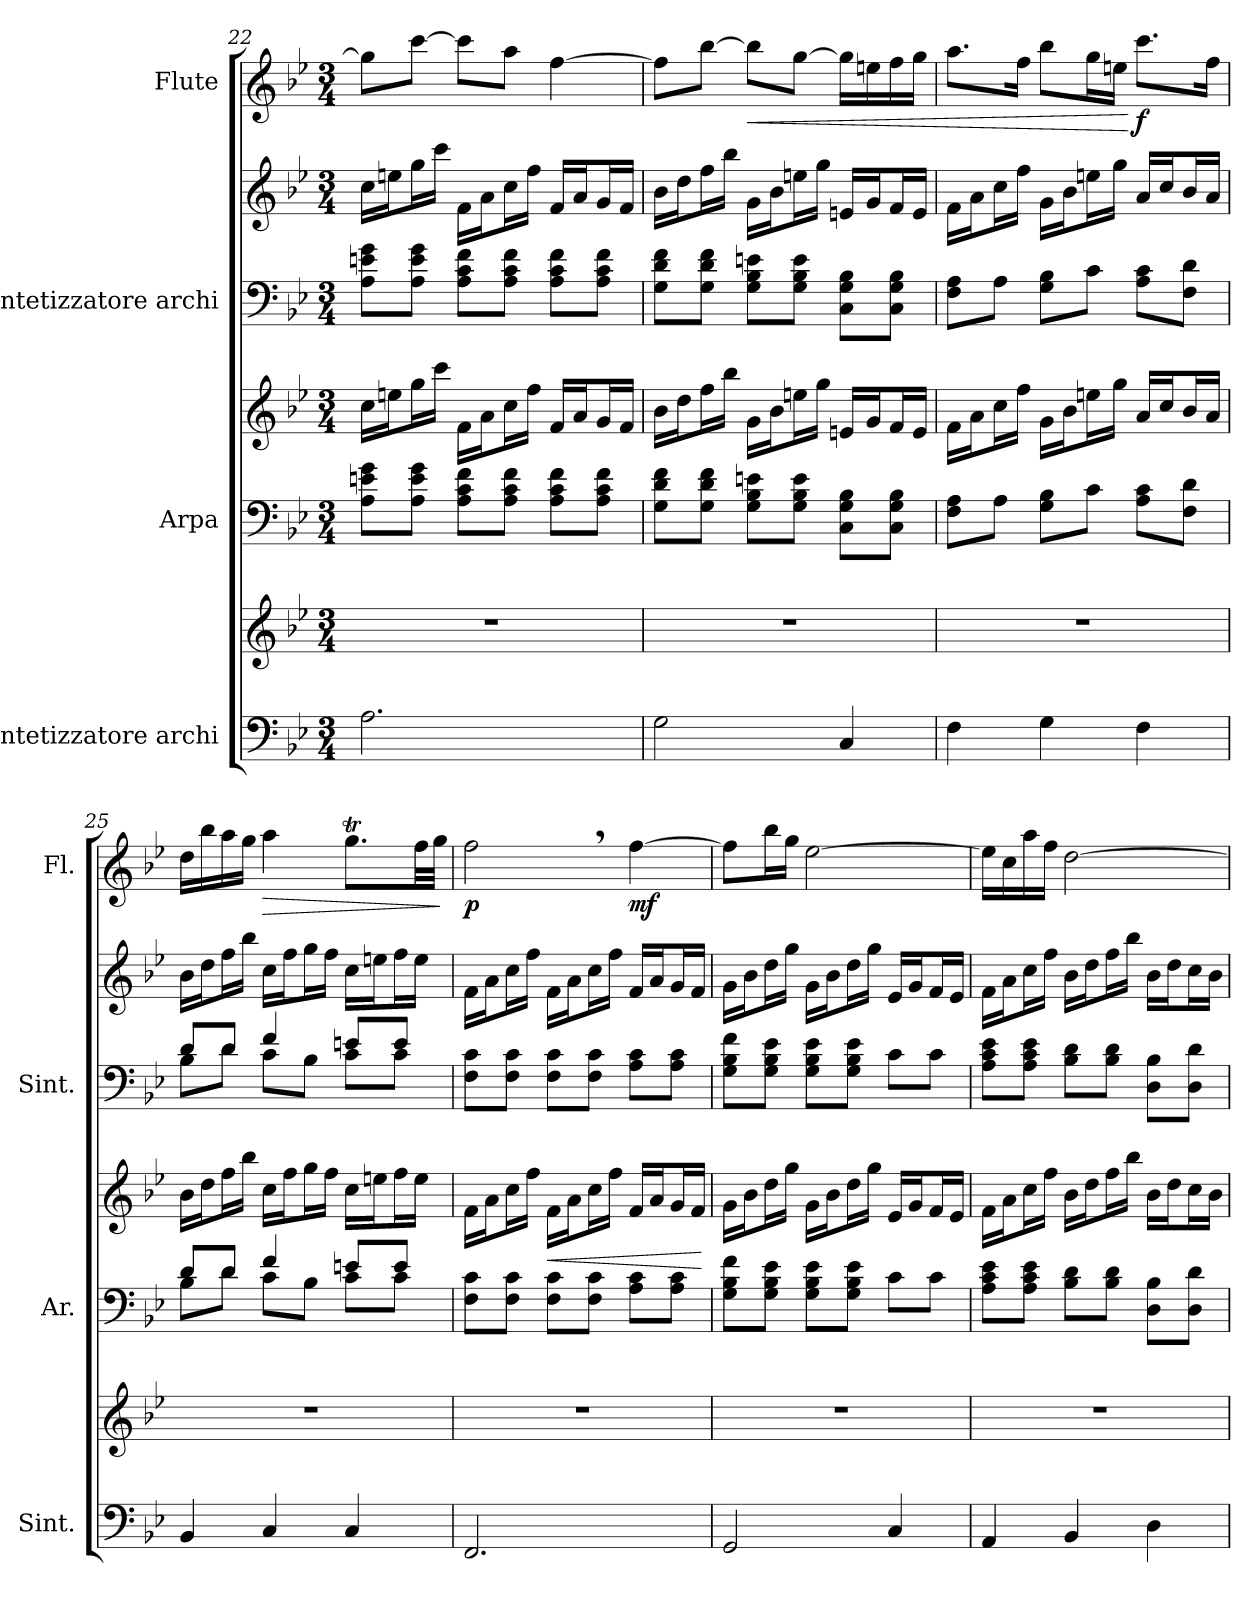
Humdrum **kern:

**kern	**kern	**kern	**kern	**dynam	**kern	**kern	**kern	**dynam
*part4	*part4	*part3	*part3	*part3	*part2	*part2	*part1	*part1
*staff7	*staff6	*staff5	*staff4	*staff4/5	*staff3	*staff2	*staff1	*staff1
*I"Sintetizzatore archi	*	*I"Arpa	*	*	*I"Sintetizzatore archi	*	*I"Flute	*
*I'Sint.	*	*I'Ar.	*	*	*I'Sint.	*	*I'Fl.	*
*clefF4	*clefG2	*clefF4	*clefG2	*	*clefF4	*clefG2	*clefG2	*
*k[b-e-]	*k[b-e-]	*k[b-e-]	*k[b-e-]	*	*k[b-e-]	*k[b-e-]	*k[b-e-]	*
*M3/4	*M3/4	*M3/4	*M3/4	*	*M3/4	*M3/4	*M3/4	*
=22	=22	=22	=22	=22	=22	=22	=22	=22
2.A\	2.r	8A\ 8en\ 8g\L	16cc\LL	.	8A\ 8en\ 8g\L	16cc\LL	8gg\L]	.
.	.	.	16een\J	.	.	16een\J	.	.
.	.	8A\ 8e\ 8g\J	16gg\L	.	8A\ 8e\ 8g\J	16gg\L	[8ccc\J	.
.	.	.	16ccc\JJ	.	.	16ccc\JJ	.	.
.	.	8A\ 8c\ 8f\L	16f\LL	.	8A\ 8c\ 8f\L	16f\LL	8ccc\L]	.
.	.	.	16a\J	.	.	16a\J	.	.
.	.	8A\ 8c\ 8f\J	16cc\L	.	8A\ 8c\ 8f\J	16cc\L	8aa\J	.
.	.	.	16ff\JJ	.	.	16ff\JJ	.	.
.	.	8A\ 8c\ 8f\L	16f/LL	.	8A\ 8c\ 8f\L	16f/LL	[4ff\	.
.	.	.	16a/J	.	.	16a/J	.	.
.	.	8A\ 8c\ 8f\J	16g/L	.	8A\ 8c\ 8f\J	16g/L	.	.
.	.	.	16f/JJ	.	.	16f/JJ	.	.
=23	=23	=23	=23	=23	=23	=23	=23	=23
2G\	2.r	8G\ 8d\ 8f\L	16b-\LL	.	8G\ 8d\ 8f\L	16b-\LL	8ff\L]	.
.	.	.	16dd\J	.	.	16dd\J	.	.
.	.	8G\ 8d\ 8f\J	16ff\L	.	8G\ 8d\ 8f\J	16ff\L	[8bb-\J	.
.	.	.	16bb-\JJ	.	.	16bb-\JJ	.	.
!	!	!	!	!	!	!	!	!LO:HP:b
.	.	8G\ 8B-\ 8en\L	16g\LL	.	8G\ 8B-\ 8en\L	16g\LL	8bb-\L]	<
.	.	.	16b-\J	.	.	16b-\J	.	.
.	.	8G\ 8B-\ 8e\J	16een\L	.	8G\ 8B-\ 8e\J	16een\L	[8gg\J	.
.	.	.	16gg\JJ	.	.	16gg\JJ	.	.
4C/	.	8C\ 8G\ 8B-\L	16en/LL	.	8C\ 8G\ 8B-\L	16en/LL	16gg\LL]	.
.	.	.	16g/J	.	.	16g/J	16een\	.
.	.	8C\ 8G\ 8B-\J	16f/L	.	8C\ 8G\ 8B-\J	16f/L	16ff\	.
.	.	.	16e/JJ	.	.	16e/JJ	16gg\JJ	.
=24	=24	=24	=24	=24	=24	=24	=24	=24
4F\	2.r	8F\ 8A\L	16f\LL	.	8F\ 8A\L	16f\LL	8.aa\L	.
.	.	.	16a\J	.	.	16a\J	.	.
.	.	8A\J	16cc\L	.	8A\J	16cc\L	.	.
.	.	.	16ff\JJ	.	.	16ff\JJ	16ff\Jk	.
4G\	.	8G\ 8B-\L	16g\LL	.	8G\ 8B-\L	16g\LL	8bb-\L	.
.	.	.	16b-\J	.	.	16b-\J	.	.
.	.	8c\J	16een\L	.	8c\J	16een\L	16gg\L	.
.	.	.	16gg\JJ	.	.	16gg\JJ	16een\JJ	.
!	!	!	!	!	!	!	!	!LO:DY:n=1:b
4F\	.	8A\ 8c\L	16a/LL	.	8A\ 8c\L	16a/LL	8.ccc\L	[ f
.	.	.	16cc/J	.	.	16cc/J	.	.
.	.	8F\ 8d\J	16b-/L	.	8F\ 8d\J	16b-/L	.	.
.	.	.	16a/JJ	.	.	16a/JJ	16ff\Jk	.
=25	=25	=25	=25	=25	=25	=25	=25	=25
*	*	*^	*	*	*^	*	*	*
4BB-/	2.r	8d/L	8B-\L	16b-\LL	.	8d/L	8B-\L	16b-\LL	16dd\LL	.
.	.	.	.	16dd\J	.	.	.	16dd\J	16bb-\	.
.	.	8d/J	8d\J	16ff\L	.	8d/J	8d\J	16ff\L	16aa\	.
.	.	.	.	16bb-\JJ	.	.	.	16bb-\JJ	16gg\JJ	.
!	!	!	!	!	!	!	!	!	!	!LO:HP:b
4C/	.	4f/	8c\L	16cc\LL	.	4f/	8c\L	16cc\LL	4aa\	>
.	.	.	.	16ff\J	.	.	.	16ff\J	.	.
.	.	.	8B-\J	16gg\L	.	.	8B-\J	16gg\L	.	.
.	.	.	.	16ff\JJ	.	.	.	16ff\JJ	.	.
4C/	.	8en/L	8c\L	16cc\LL	.	8en/L	8c\L	16cc\LL	8.ggT\L	.
.	.	.	.	16een\J	.	.	.	16een\J	.	.
.	.	8e/J	8c\J	16ff\L	.	8e/J	8c\J	16ff\L	.	.
.	.	.	.	16ee\JJ	.	.	.	16ee\JJ	32ff\LL	.
.	.	.	.	.	.	.	.	.	32gg\JJJ	.
*	*	*v	*v	*	*	*v	*v	*	*	*
.	.	.	.	.	.	.	.	]
!!LO:LB:g=z
=26	=26	=26	=26	=26	=26	=26	=26	=26
!	!	!	!	!	!	!	!	!LO:DY:b
2.FF/	2.r	8F\ 8c\L	16f\LL	.	8F\ 8c\L	16f\LL	2ff,\	p
.	.	.	16a\J	.	.	16a\J	.	.
.	.	8F\ 8c\J	16cc\L	.	8F\ 8c\J	16cc\L	.	.
.	.	.	16ff\JJ	.	.	16ff\JJ	.	.
!	!	!	!	!LO:HP:b	!	!	!	!
.	.	8F\ 8c\L	16f\LL	<	8F\ 8c\L	16f\LL	.	.
.	.	.	16a\J	.	.	16a\J	.	.
.	.	8F\ 8c\J	16cc\L	.	8F\ 8c\J	16cc\L	.	.
.	.	.	16ff\JJ	.	.	16ff\JJ	.	.
!	!	!	!	!	!	!	!	!LO:DY:b
.	.	8A\ 8c\L	16f/LL	.	8A\ 8c\L	16f/LL	[4ff\	mf
.	.	.	16a/J	.	.	16a/J	.	.
.	.	8A\ 8c\J	16g/L	.	8A\ 8c\J	16g/L	.	.
.	.	.	16f/JJ	.	.	16f/JJ	.	.
.	.	.	.	[	.	.	.	.
=27	=27	=27	=27	=27	=27	=27	=27	=27
2GG/	2.r	8G\ 8B-\ 8f\L	16g\LL	.	8G\ 8B-\ 8f\L	16g\LL	8ff\L]	.
.	.	.	16b-\J	.	.	16b-\J	.	.
.	.	8G\ 8B-\ 8e-\J	16dd\L	.	8G\ 8B-\ 8e-\J	16dd\L	16bb-\L	.
.	.	.	16gg\JJ	.	.	16gg\JJ	16gg\JJ	.
.	.	8G\ 8B-\ 8e-\L	16g\LL	.	8G\ 8B-\ 8e-\L	16g\LL	[2ee-\	.
.	.	.	16b-\J	.	.	16b-\J	.	.
.	.	8G\ 8B-\ 8e-\J	16dd\L	.	8G\ 8B-\ 8e-\J	16dd\L	.	.
.	.	.	16gg\JJ	.	.	16gg\JJ	.	.
4C/	.	8c\L	16e-/LL	.	8c\L	16e-/LL	.	.
.	.	.	16g/J	.	.	16g/J	.	.
.	.	8c\J	16f/L	.	8c\J	16f/L	.	.
.	.	.	16e-/JJ	.	.	16e-/JJ	.	.
=28	=28	=28	=28	=28	=28	=28	=28	=28
4AA/	2.r	8A\ 8c\ 8e-\L	16f\LL	.	8A\ 8c\ 8e-\L	16f\LL	16ee-\LL]	.
.	.	.	16a\J	.	.	16a\J	16cc\	.
.	.	8A\ 8c\ 8e-\J	16cc\L	.	8A\ 8c\ 8e-\J	16cc\L	16aa\	.
.	.	.	16ff\JJ	.	.	16ff\JJ	16ff\JJ	.
4BB-/	.	8B-\ 8d\L	16b-\LL	.	8B-\ 8d\L	16b-\LL	[2dd\	.
.	.	.	16dd\J	.	.	16dd\J	.	.
.	.	8B-\ 8d\J	16ff\L	.	8B-\ 8d\J	16ff\L	.	.
.	.	.	16bb-\JJ	.	.	16bb-\JJ	.	.
4D\	.	8D\ 8B-\L	16b-\LL	.	8D\ 8B-\L	16b-\LL	.	.
.	.	.	16dd\J	.	.	16dd\J	.	.
.	.	8D\ 8d\J	16cc\L	.	8D\ 8d\J	16cc\L	.	.
.	.	.	16b-\JJ	.	.	16b-\JJ	.	.
=	=	=	=	=	=	=	=	=
*-	*-	*-	*-	*-	*-	*-	*-	*-
